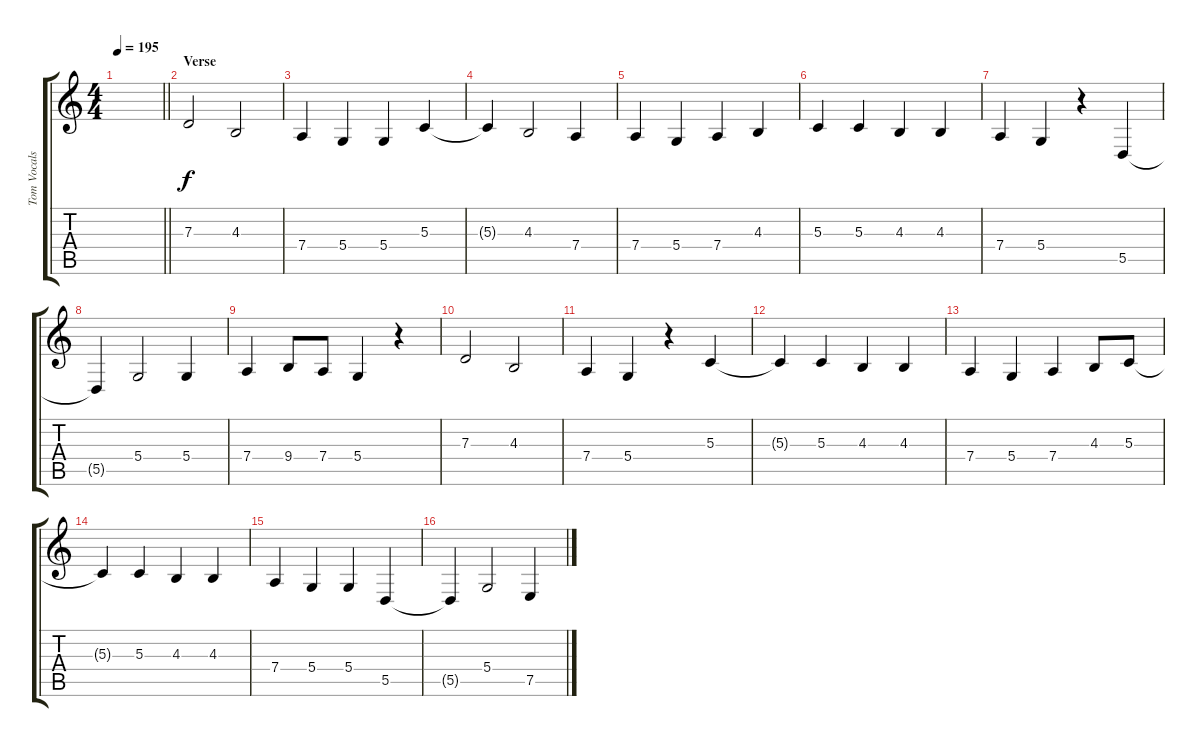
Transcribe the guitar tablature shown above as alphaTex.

\track ("Tom Vocals" "Tom Vocals") {instrument tenorsax}
\staff {score tabs}
\tuning (E4 B3 G3 D3 A2 E2) {hide}
\ts (4 4)
\tempo 195
\clef g2
\barLineRight lightlight
\ks c
|
\section ("" "Verse")
7.3.2 4.3.2 |
7.4.4 5.4.4 5.4.4 5.3.4 |
5.3{t}.4 4.3.2 7.4.4 |
7.4.4 5.4.4 7.4.4 4.3.4 |
5.3.4 5.3.4 4.3.4 4.3.4 |
7.4.4 5.4.4 r.4 5.5.4 |
5.5{t}.4 5.4.2 5.4.4 |
7.4.4 9.4.8 7.4.8 5.4.4 r.4 |
7.3.2 4.3.2 |
7.4.4 5.4.4 r.4 5.3.4 |
5.3{t}.4 5.3.4 4.3.4 4.3.4 |
7.4.4 5.4.4 7.4.4 4.3.8 5.3.8 |
5.3{t}.4 5.3.4 4.3.4 4.3.4 |
7.4.4 5.4.4 5.4.4 5.5.4 |
5.5{t}.4 5.4.2 7.5.4
